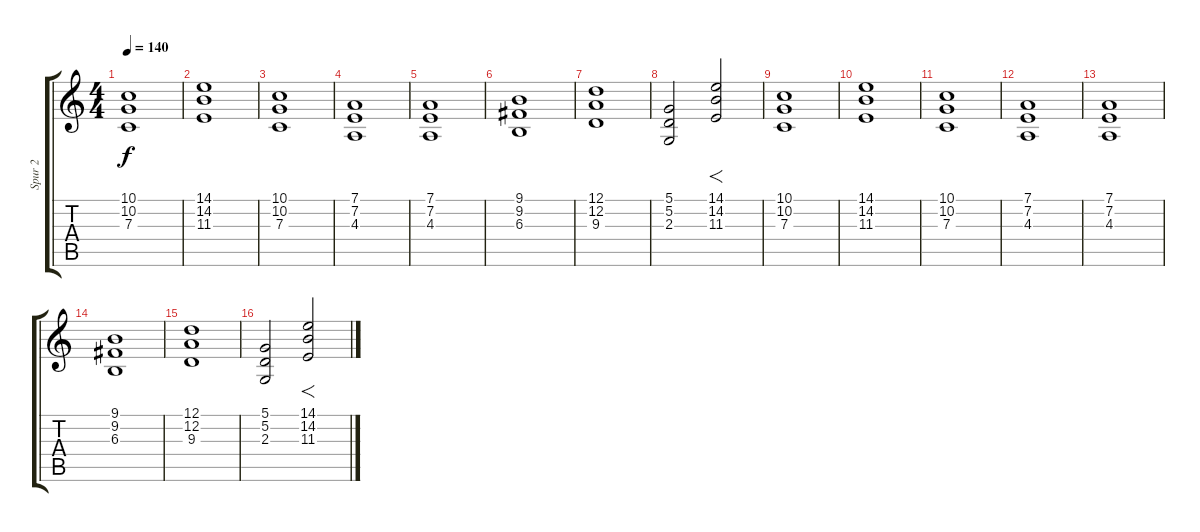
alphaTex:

\track ("Spur 2" "Spur 2") {instrument stringensemble1}
\staff {score tabs}
\tuning (D4 A3 F3 C3 G2 D2) {hide}
\ts (4 4)
\tempo 140
\clef g2
\ks c
(10.1 10.2 7.3).1{dy f instrument stringensemble1} |
(14.1 14.2 11.3).1 |
(10.1 10.2 7.3).1 |
(7.1 7.2 4.3).1 |
(7.1 7.2 4.3).1 |
(9.1 9.2 6.3).1 |
(12.1 12.2 9.3).1 |
(5.1 5.2 2.3).2 (14.1 14.2 11.3).2{f} |
(10.1 10.2 7.3).1 |
(14.1 14.2 11.3).1 |
(10.1 10.2 7.3).1 |
(7.1 7.2 4.3).1 |
(7.1 7.2 4.3).1 |
(9.1 9.2 6.3).1 |
(12.1 12.2 9.3).1 |
(5.1 5.2 2.3).2 (14.1 14.2 11.3).2{f}
